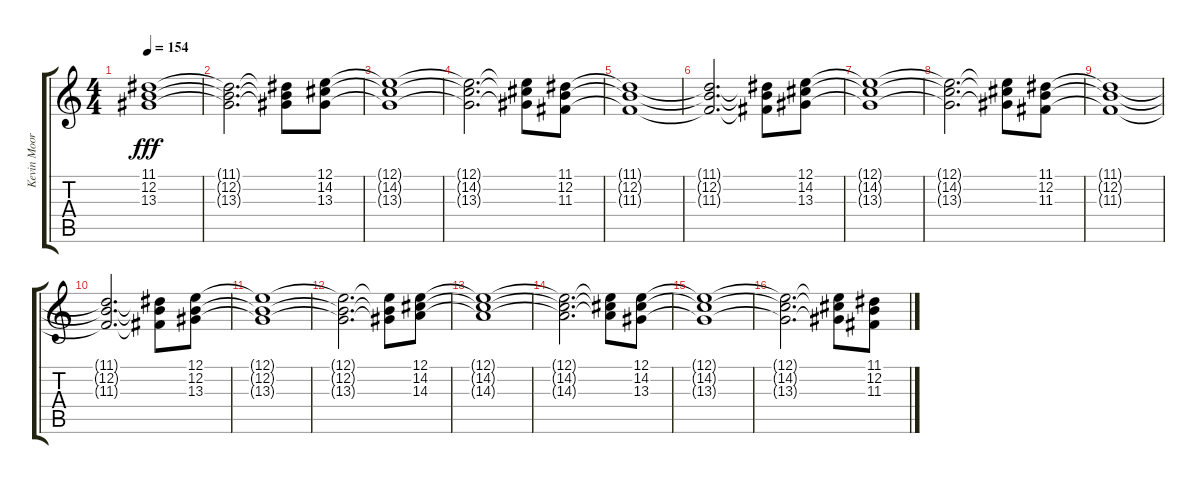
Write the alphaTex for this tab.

\track ("Kevin Moore" "Kevin Moor") {instrument churchorgan}
\staff {score tabs}
\tuning (E4 B3 G3 D3 A2 E2) {hide}
\ts (4 4)
\tempo 154
\clef g2
\ks c
(11.1{t} 12.2{t} 13.3{t}).1{dy fff} |
(11.1{t} 12.2{t} 13.3{t}).2{d} (11.1{t} 12.2{t} 13.3{t}).8 (12.1 14.2 13.3).8 |
(12.1{t} 14.2{t} 13.3{t}).1 |
(12.1{t} 14.2{t} 13.3{t}).2{d} (12.1{t} 14.2{t} 13.3{t}).8 (11.1 12.2 11.3).8 |
(11.1{t} 12.2{t} 11.3{t}).1 |
(11.1{t} 12.2{t} 11.3{t}).2{d} (11.1{t} 12.2{t} 11.3{t}).8 (12.1 14.2 13.3).8 |
(12.1{t} 14.2{t} 13.3{t}).1 |
(12.1{t} 14.2{t} 13.3{t}).2{d} (12.1{t} 14.2{t} 13.3{t}).8 (11.1 12.2 11.3).8 |
(11.1{t} 12.2{t} 11.3{t}).1 |
(11.1{t} 12.2{t} 11.3{t}).2{d} (11.1{t} 12.2{t} 11.3{t}).8 (12.1 12.2 13.3).8 |
(12.1{t} 12.2{t} 13.3{t}).1 |
(12.1{t} 12.2{t} 13.3{t}).2{d} (12.1{t} 12.2{t} 13.3{t}).8 (12.1 14.2 14.3).8 |
(12.1{t} 14.2{t} 14.3{t}).1 |
(12.1{t} 14.2{t} 14.3{t}).2{d} (12.1{t} 14.2{t} 14.3{t}).8 (12.1 14.2 13.3).8 |
(12.1{t} 14.2{t} 13.3{t}).1 |
(12.1{t} 14.2{t} 13.3{t}).2{d} (12.1{t} 14.2{t} 13.3{t}).8 (11.1 12.2 11.3).8
